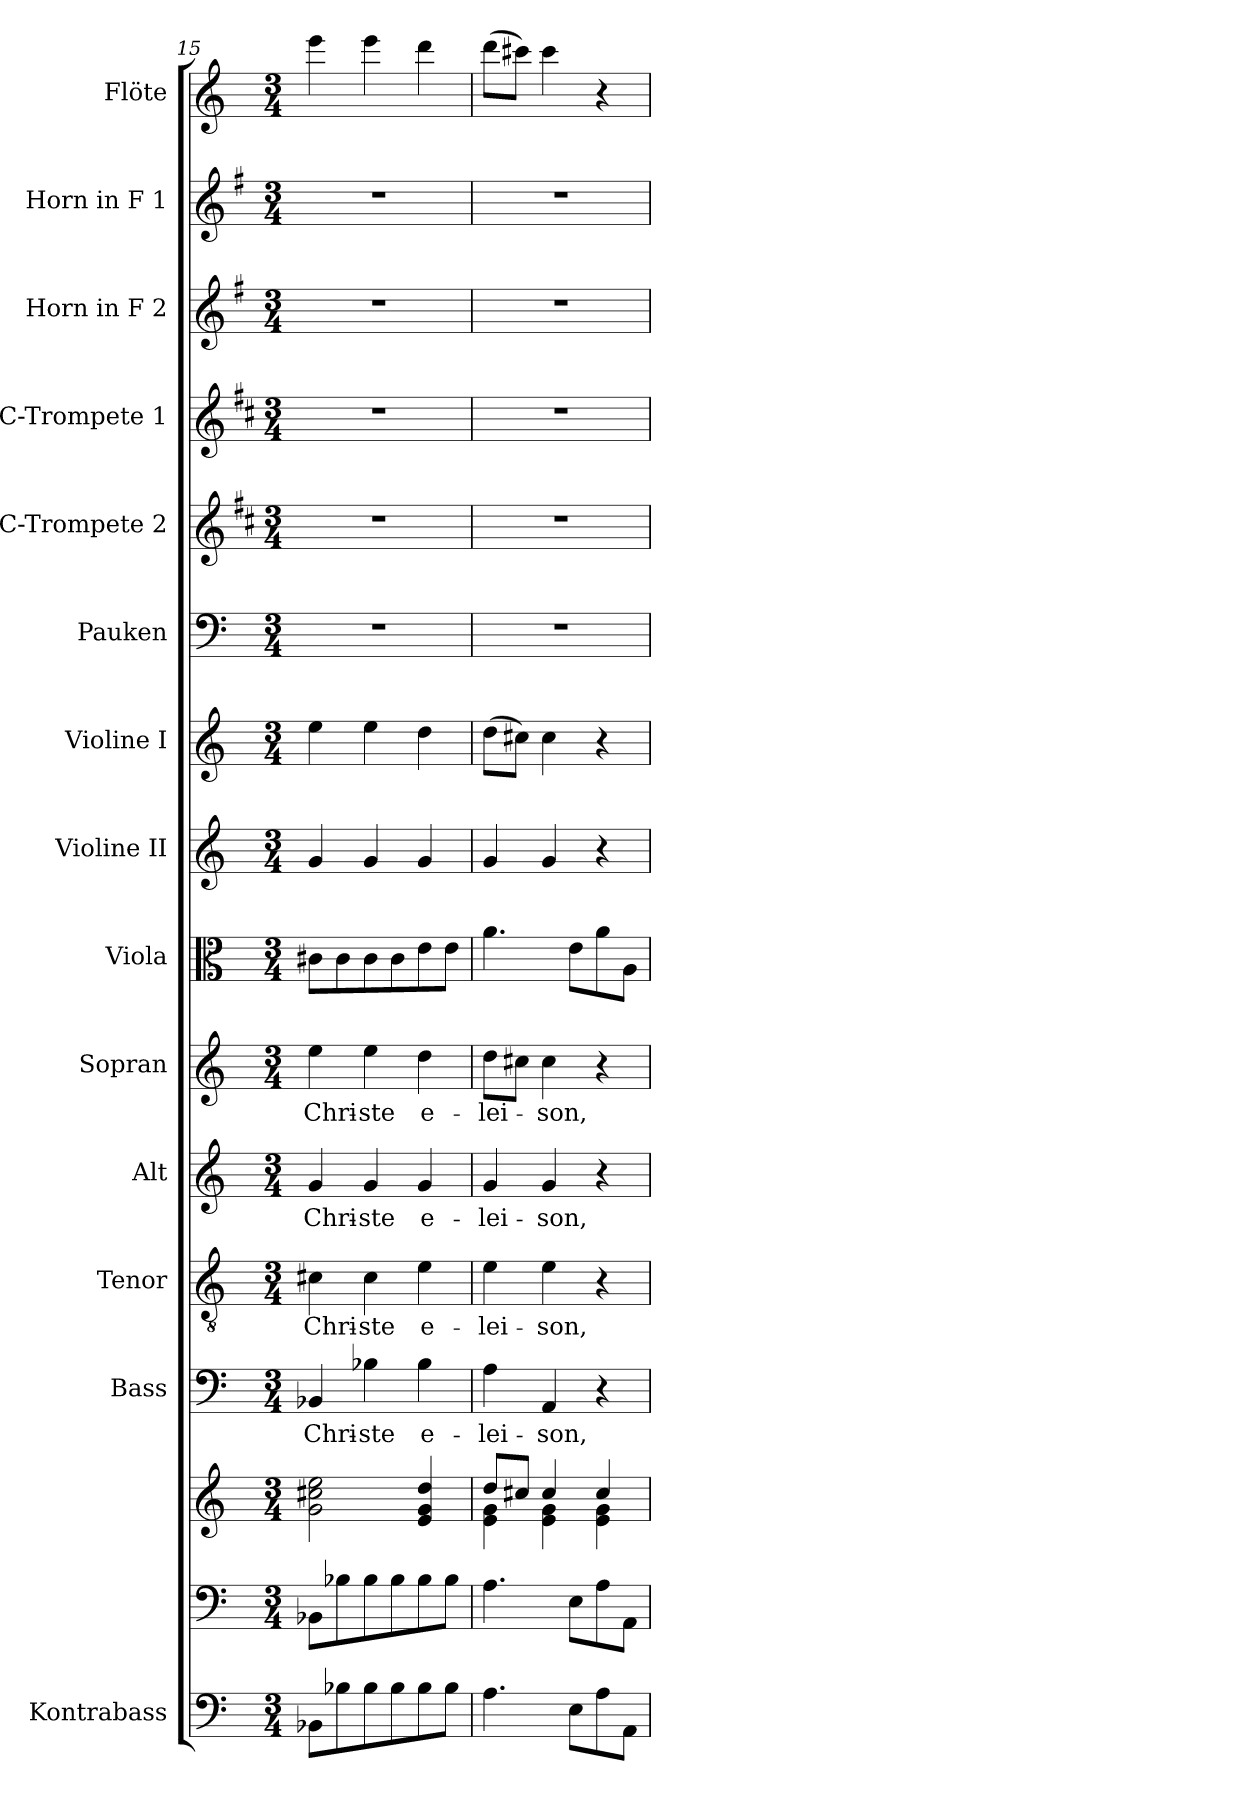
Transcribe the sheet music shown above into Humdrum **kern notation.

**kern	**kern	**kern	**kern	**text	**kern	**text	**kern	**text	**kern	**text	**kern	**kern	**kern	**kern	**kern	**kern	**kern	**kern	**kern
*part15	*part14	*part14	*part13	*part13	*part12	*part12	*part11	*part11	*part10	*part10	*part9	*part8	*part7	*part6	*part5	*part4	*part3	*part2	*part1
*staff16	*staff15	*staff14	*staff13	*staff13	*staff12	*staff12	*staff11	*staff11	*staff10	*staff10	*staff9	*staff8	*staff7	*staff6	*staff5	*staff4	*staff3	*staff2	*staff1
*I"Kontrabass	*	*	*I"Bass	*	*I"Tenor	*	*I"Alt	*	*I"Sopran	*	*I"Viola	*I"Violine II	*I"Violine I	*I"Pauken	*I"C-Trompete 2	*I"C-Trompete 1	*I"Horn in F 2	*I"Horn in F 1	*I"Flöte
*I'Kb.	*	*	*I'B.	*	*I'T.	*	*I'A.	*	*I'S.	*	*I'Vla.	*I'Vl. II	*I'Vl. I	*I'Pk.	*I'C Trp. 2	*I'C Trp. 1	*	*	*I'Fl.
*clefF4	*clefF4	*clefG2	*clefF4	*	*clefGv2	*	*clefG2	*	*clefG2	*	*clefC3	*clefG2	*clefG2	*clefF4	*clefG2	*clefG2	*clefG2	*clefG2	*clefG2
*ITrd7c12	*	*	*	*	*	*	*	*	*	*	*	*	*	*	*ITrd1c2	*ITrd1c2	*ITrd4c7	*ITrd4c7	*
*k[]	*k[]	*k[]	*k[]	*	*k[]	*	*k[]	*	*k[]	*	*k[]	*k[]	*k[]	*k[]	*k[]	*k[]	*k[]	*k[]	*k[]
*C:	*C:	*C:	*C:	*	*C:	*	*C:	*	*C:	*	*C:	*C:	*C:	*C:	*C:	*C:	*C:	*C:	*C:
*M3/4	*M3/4	*M3/4	*M3/4	*	*M3/4	*	*M3/4	*	*M3/4	*	*M3/4	*M3/4	*M3/4	*M3/4	*M3/4	*M3/4	*M3/4	*M3/4	*M3/4
=15	=15	=15	=15	=15	=15	=15	=15	=15	=15	=15	=15	=15	=15	=15	=15	=15	=15	=15	=15
!	!	!	!	!LO:LY:b	!	!LO:LY:b	!	!LO:LY:b	!	!LO:LY:b	!	!	!	!	!	!	!	!	!
8BBB-X\L	8BB-X\L	2g\ 2cc#X\ 2ee\	4BB-X/	Chri-	4c#X\	Chri-	4g/	Chri-	4ee\	Chri-	8c#X\L	4g/	4ee\	2.r	2.r	2.r	2.r	2.r	4eee\
8BB-X\	8B-X\	.	.	.	.	.	.	.	.	.	8c#\	.	.	.	.	.	.	.	.
!	!	!	!	!LO:LY:b	!	!LO:LY:b	!	!LO:LY:b	!	!LO:LY:b	!	!	!	!	!	!	!	!	!
8BB-\	8B-\	.	4B-X\	-ste	4c#\	-ste	4g/	-ste	4ee\	-ste	8c#\	4g/	4ee\	.	.	.	.	.	4eee\
8BB-\	8B-\	.	.	.	.	.	.	.	.	.	8c#\	.	.	.	.	.	.	.	.
!	!	!	!	!LO:LY:b	!	!LO:LY:b	!	!LO:LY:b	!	!LO:LY:b	!	!	!	!	!	!	!	!	!
8BB-\	8B-\	4e/ 4g/ 4dd/	4B-\	e-	4e\	e-	4g/	e-	4dd\	e-	8e\	4g/	4dd\	.	.	.	.	.	4ddd\
8BB-\J	8B-\J	.	.	.	.	.	.	.	.	.	8e\J	.	.	.	.	.	.	.	.
!!LO:PB:g=z
=16	=16	=16	=16	=16	=16	=16	=16	=16	=16	=16	=16	=16	=16	=16	=16	=16	=16	=16	=16
*	*	*^	*	*	*	*	*	*	*	*	*	*	*	*	*	*	*	*	*
!	!	!	!	!	!LO:LY:b	!	!LO:LY:b	!	!LO:LY:b	!	!LO:LY:b	!	!	!	!	!	!	!	!	!
4.AA\	4.A\	8dd/L	4e\ 4g\	4A\	-lei-	4e\	-lei-	4g/	-lei-	8dd\L	-lei-	4.a\	4g/	(>8dd\L	2.r	2.r	2.r	2.r	2.r	(>8ddd\L
.	.	8cc#X/J	.	.	.	.	.	.	.	8cc#X\J	.	.	.	8cc#X\J)	.	.	.	.	.	8ccc#X\J)
!	!	!	!	!	!LO:LY:b	!	!LO:LY:b	!	!LO:LY:b	!	!LO:LY:b	!	!	!	!	!	!	!	!	!
.	.	4cc#/	4e\ 4g\	4AA/	-son,	4e\	-son,	4g/	-son,	4cc#\	-son,	.	4g/	4cc#\	.	.	.	.	.	4ccc#\
8EE\L	8E\L	.	.	.	.	.	.	.	.	.	.	8e\L	.	.	.	.	.	.	.	.
8AA\	8A\	4cc#/	4e\ 4g\	4r	.	4r	.	4r	.	4r	.	8a\	4r	4r	.	.	.	.	.	4r
8AAA\J	8AA\J	.	.	.	.	.	.	.	.	.	.	8A\J	.	.	.	.	.	.	.	.
*	*	*v	*v	*	*	*	*	*	*	*	*	*	*	*	*	*	*	*	*	*
=	=	=	=	=	=	=	=	=	=	=	=	=	=	=	=	=	=	=	=
*-	*-	*-	*-	*-	*-	*-	*-	*-	*-	*-	*-	*-	*-	*-	*-	*-	*-	*-	*-
